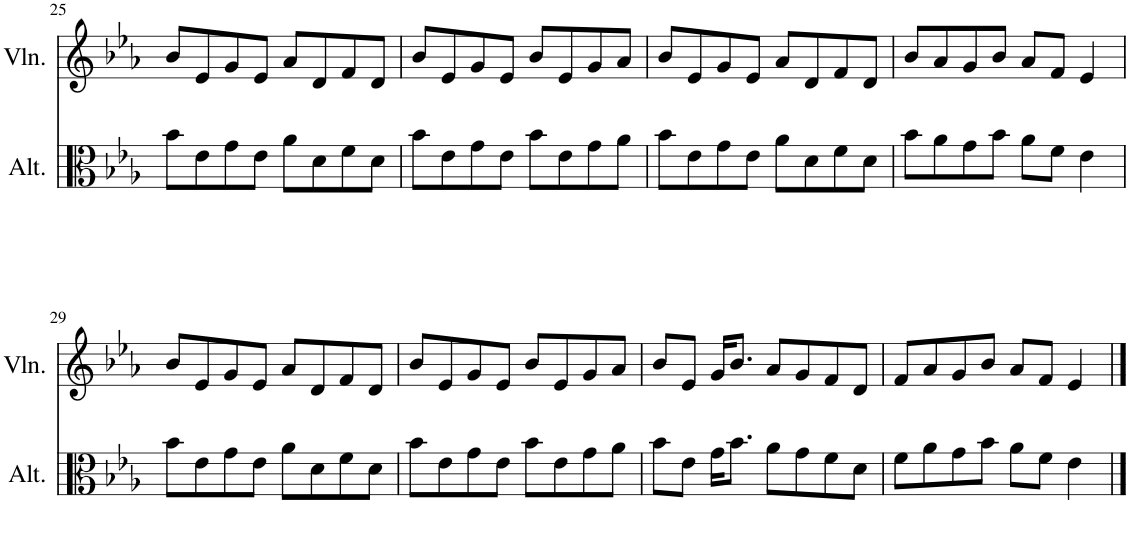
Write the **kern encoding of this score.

**kern	**kern
*part2	*part1
*staff2	*staff1
*I"Alto	*I"Violon
*I'Alt.	*I'Vln.
!!LO:PB:g=z
*clefC3	*clefG2
*k[b-e-a-]	*k[b-e-a-]
*M4/4	*M4/4
*met(c)	*met(c)
=25	=25
8b-\L	8b-/L
8e-\	8e-/
8g\	8g/
8e-\J	8e-/J
8a-\L	8a-/L
8d\	8d/
8f\	8f/
8d\J	8d/J
=26	=26
8b-\L	8b-/L
8e-\	8e-/
8g\	8g/
8e-\J	8e-/J
8b-\L	8b-/L
8e-\	8e-/
8g\	8g/
8a-\J	8a-/J
=27	=27
8b-\L	8b-/L
8e-\	8e-/
8g\	8g/
8e-\J	8e-/J
8a-\L	8a-/L
8d\	8d/
8f\	8f/
8d\J	8d/J
=28	=28
8b-\L	8b-/L
8a-\	8a-/
8g\	8g/
8b-\J	8b-/J
8a-\L	8a-/L
8f\J	8f/J
4e-\	4e-/
!!LO:LB:g=z
=29	=29
8b-\L	8b-/L
8e-\	8e-/
8g\	8g/
8e-\J	8e-/J
8a-\L	8a-/L
8d\	8d/
8f\	8f/
8d\J	8d/J
=30	=30
8b-\L	8b-/L
8e-\	8e-/
8g\	8g/
8e-\J	8e-/J
8b-\L	8b-/L
8e-\	8e-/
8g\	8g/
8a-\J	8a-/J
=31	=31
8b-\L	8b-/L
8e-\J	8e-/J
16g\KL	16g/KL
8.b-\J	8.b-/J
8a-\L	8a-/L
8g\	8g/
8f\	8f/
8d\J	8d/J
=32	=32
8f\L	8f/L
8a-\	8a-/
8g\	8g/
8b-\J	8b-/J
8a-\L	8a-/L
8f\J	8f/J
4e-\	4e-/
==	==
*-	*-
